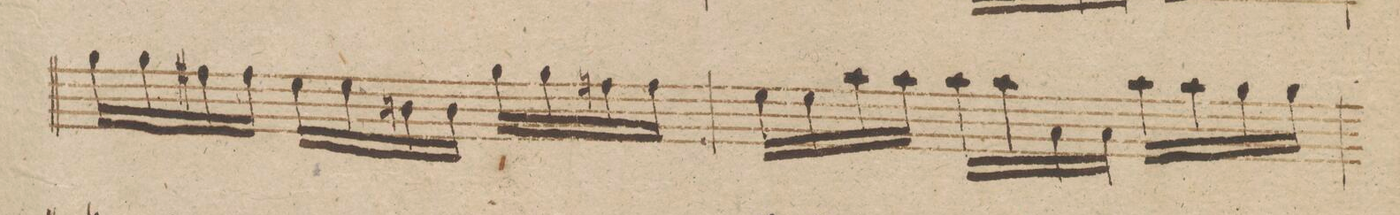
**kern	**dynam
*I"Violino 1mo	*
*clefG2	*
*k[b-]	*
*met(c|)	*
*M3/4	*
16gg\LL	.
16gg\	.
16ff#X\	.
16ff#\JJ	.
16ee\LL	.
16ee\	.
16bn\	.
16b\JJ	.
16gg\LL	.
16gg\	.
16ffn\	.
16ff\JJ	.
=181	=181
16ee\LL	.
16ee\	.
16aa\	.
16aa\JJ	.
16aa\LL	.
16aa\	.
16a\	.
16a\JJ	.
16aa\LL	.
16aa\	.
16gg\	.
16gg\JJ	.
=182	=182
*-	*-
